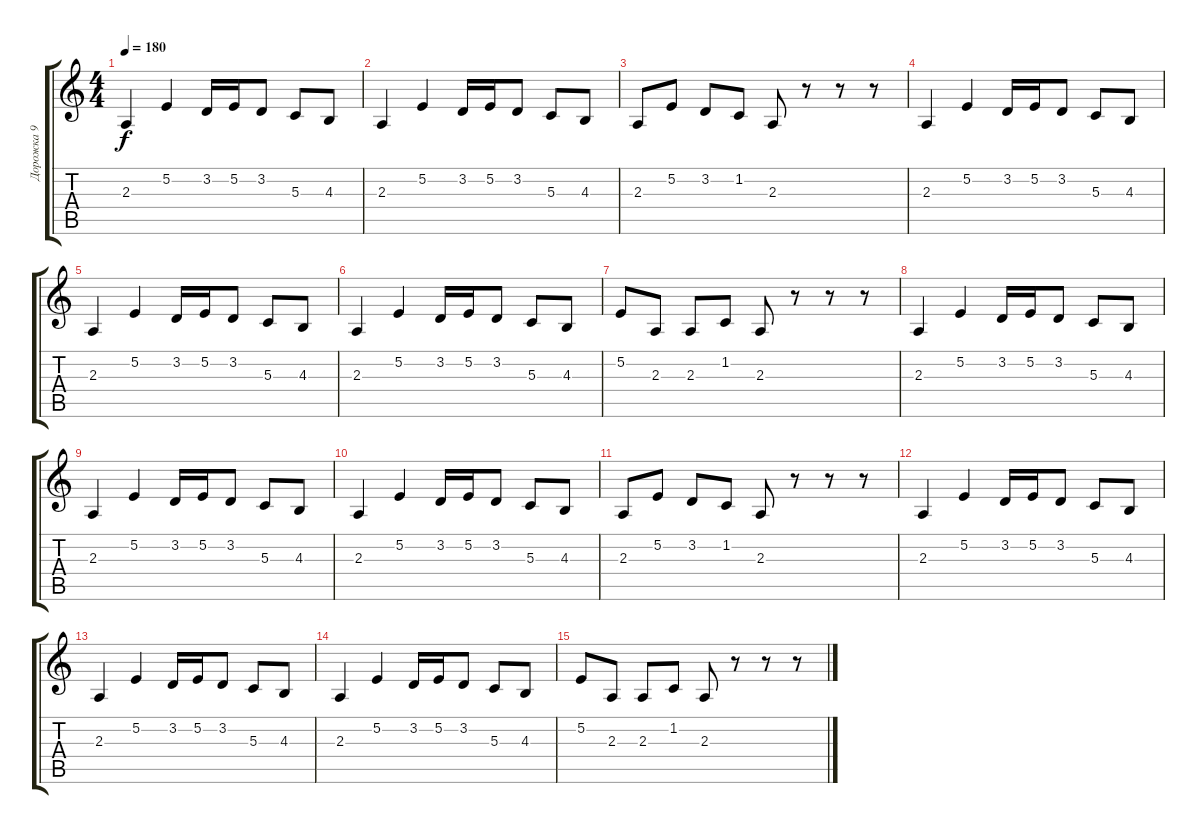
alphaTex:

\track ("Дорожка 9" "Дорожка 9") {instrument accordion}
\staff {score tabs}
\tuning (E4 B3 G3 D3 A2 E2) {hide}
\ts (4 4)
\tempo 180
\clef g2
\ks c
2.3.4{dy f} 5.2.4 3.2.16 5.2.16 3.2.8 5.3.8 4.3.8 |
2.3.4 5.2.4 3.2.16 5.2.16 3.2.8 5.3.8 4.3.8 |
2.3.8 5.2.8 3.2.8 1.2.8 2.3.8 r.8 r.8 r.8 |
2.3.4 5.2.4 3.2.16 5.2.16 3.2.8 5.3.8 4.3.8 |
2.3.4 5.2.4 3.2.16 5.2.16 3.2.8 5.3.8 4.3.8 |
2.3.4 5.2.4 3.2.16 5.2.16 3.2.8 5.3.8 4.3.8 |
5.2.8 2.3.8 2.3.8 1.2.8 2.3.8 r.8 r.8 r.8 |
2.3.4 5.2.4 3.2.16 5.2.16 3.2.8 5.3.8 4.3.8 |
2.3.4 5.2.4 3.2.16 5.2.16 3.2.8 5.3.8 4.3.8 |
2.3.4 5.2.4 3.2.16 5.2.16 3.2.8 5.3.8 4.3.8 |
2.3.8 5.2.8 3.2.8 1.2.8 2.3.8 r.8 r.8 r.8 |
2.3.4 5.2.4 3.2.16 5.2.16 3.2.8 5.3.8 4.3.8 |
2.3.4 5.2.4 3.2.16 5.2.16 3.2.8 5.3.8 4.3.8 |
2.3.4 5.2.4 3.2.16 5.2.16 3.2.8 5.3.8 4.3.8 |
5.2.8 2.3.8 2.3.8 1.2.8 2.3.8 r.8 r.8 r.8
